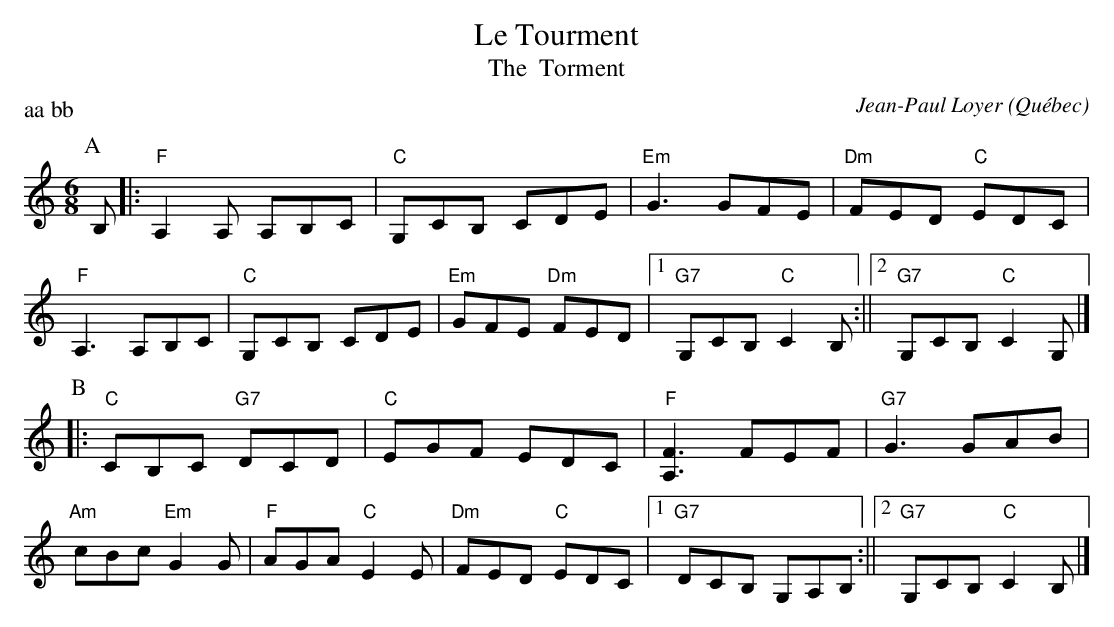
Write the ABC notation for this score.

X:1
T:Le Tourment
T:The  Torment
C:Jean-Paul Loyer
O:Québec
P:aa bb
M:6/8
L:1/8
K:Cmaj
P:A
 B, \
|: "F"A,2A, A,B,C | "C"G,CB, CDE | "Em"G3 GFE | "Dm"FED "C"EDC |
 "F"A,3 A,B,C | "C"G,CB, CDE | "Em"GFE "Dm"FED |1 "G7"G,CB, "C"C2 B,:||2"G7"G,CB, "C"C2 G, |]
P:B
|: "C"CB,C "G7"DCD | "C"EGF EDC | "F"[F3A,3] FEF | "G7"G3 GAB |
 "Am"cBc "Em"G2G | "F"AGA "C"E2E | "Dm"FED "C"EDC |1 "G7"DCB, G,A,B,:||2 "G7"G,CB, "C"C2 B,|]
